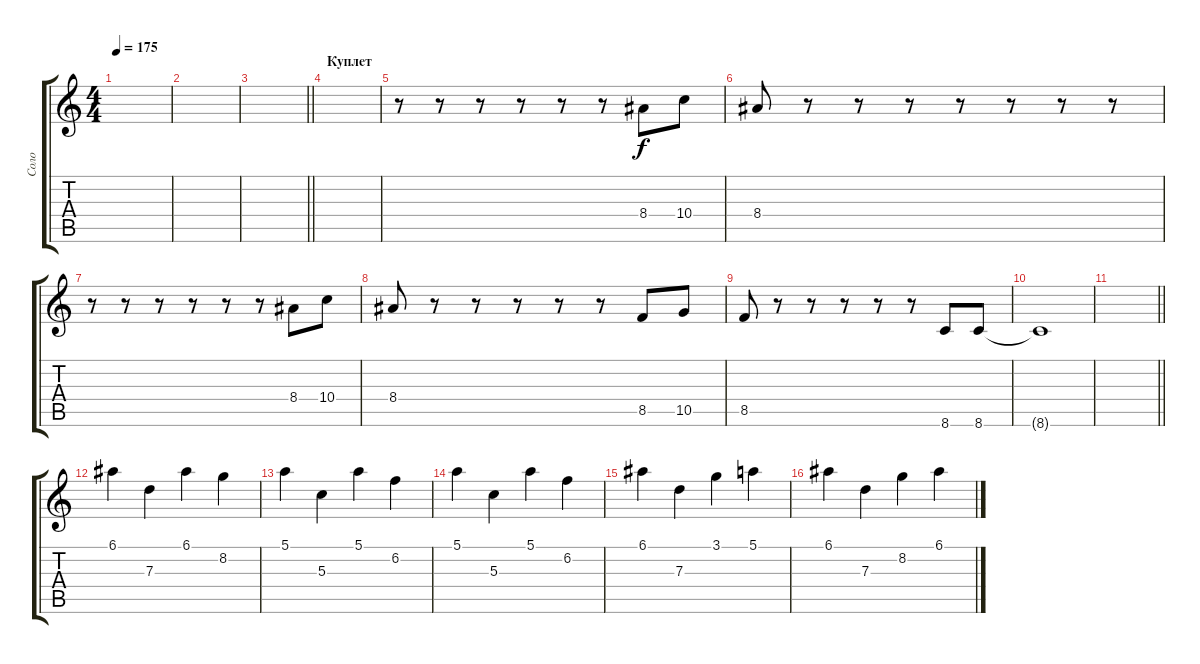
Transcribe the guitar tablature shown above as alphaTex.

\track ("Соло" "Соло") {instrument electricguitarclean}
\staff {score tabs}
\tuning (E4 B3 G3 D3 A2 E2) {hide}
\ts (4 4)
\tempo 175
\clef g2
\ks c
|
|
\barLineRight lightlight
|
\section ("" "Куплет")
|
r.8 r.8 r.8 r.8 r.8 r.8 8.4.8 10.4.8 |
8.4.8 r.8 r.8 r.8 r.8 r.8 r.8 r.8 |
r.8 r.8 r.8 r.8 r.8 r.8 8.4.8 10.4.8 |
8.4.8 r.8 r.8 r.8 r.8 r.8 8.5.8 10.5.8 |
8.5.8 r.8 r.8 r.8 r.8 r.8 8.6.8 8.6.8 |
8.6{t}.1 |
\barLineRight lightlight
|
\section ("" " ")
6.1.4 7.3.4 6.1.4 8.2.4 |
5.1.4 5.3.4 5.1.4 6.2.4 |
5.1.4 5.3.4 5.1.4 6.2.4 |
6.1.4 7.3.4 3.1.4 5.1.4 |
6.1.4 7.3.4 8.2.4 6.1.4
